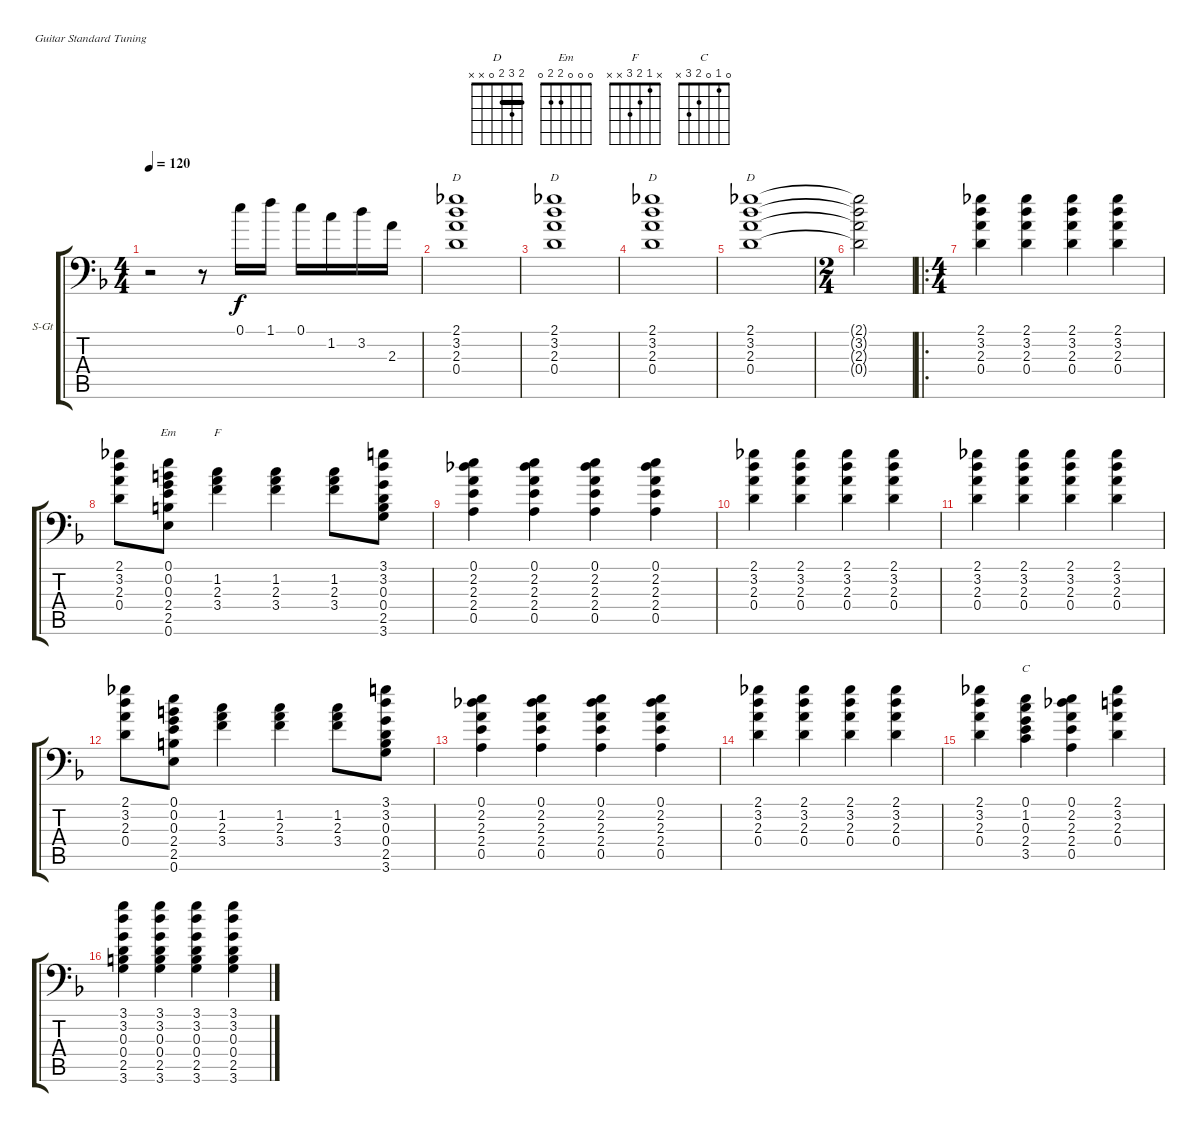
\bracketExtendMode groupsimilarinstruments
\firstSystemTrackNameOrientation horizontal
\otherSystemsTrackNameOrientation horizontal
\track ("Steel Guitar" "S-Gt") {instrument acousticguitarsteel}
\staff {score tabs}
\tuning (E4 B3 G3 D3 A2 E2)
\chord ("D" 2 3 2 0 x x) {barre 2}
\chord ("Em" 0 0 0 2 2 0)
\chord ("F" x 1 2 3 x x)
\chord ("C" 0 1 0 2 3 x)
\ts (4 4)
\tempo 120
\clef f4
\scale
0.333333
\ks dminor
r.2{dy f instrument acousticguitarsteel} r.8 0.1.16 1.1.16 0.1.16 1.2.16 3.2.16 2.3.16 |
\scale
0.333333 (0.4 2.3 3.2 2.1).1{ch "D"} |
\scale
0.333333 (0.4 2.3 3.2 2.1).1{ch "D"} |
\scale
0.24498 (0.4 2.3 3.2 2.1).1{ch "D"} |
\scale
0.24498 (0.4 2.3 3.2 2.1).1{ch "D"} |
\ts (2 4)
\scale
0.51004 (0.4{t} 2.3{t} 3.2{t} 2.1{t}).2 |
\ro
\ts (4 4)
\scale
0.532567 (0.4 2.3 3.2 2.1).4 (0.4 2.3 3.2 2.1).4 (0.4 2.3 3.2 2.1).4 (0.4 2.3 3.2 2.1).4 |
\scale
0.233716 (0.4 2.3 3.2 2.1).8 (0.6 2.4 2.5 0.3 0.2 0.1).8{ch "Em"} (3.4 2.3 1.2).4{ch "F"} (3.4 2.3 1.2).4 (3.4 2.3 1.2).8 (3.6 2.5 0.4 0.3 3.2 3.1).8 |
\scale
0.233716 (0.5 2.4 2.3 2.2 0.1).4 (0.5 2.4 2.3 2.2 0.1).4 (0.5 2.4 2.3 2.2 0.1).4 (0.5 2.4 2.3 2.2 0.1).4 |
\scale
0.333333 (0.4 2.3 3.2 2.1).4 (0.4 2.3 3.2 2.1).4 (0.4 2.3 3.2 2.1).4 (0.4 2.3 3.2 2.1).4 |
\scale
0.333333 (0.4 2.3 3.2 2.1).4 (0.4 2.3 3.2 2.1).4 (0.4 2.3 3.2 2.1).4 (0.4 2.3 3.2 2.1).4 |
\scale
0.333333 (0.4 2.3 3.2 2.1).8 (0.6 2.5 2.4 0.3 0.2 0.1).8 (1.2 2.3 3.4).4 (1.2 2.3 3.4).4 (1.2 2.3 3.4).8 (3.6 2.5 0.4 0.3 3.2 3.1).8 |
\scale
0.333333 (0.5 2.4 2.3 2.2 0.1).4 (0.5 2.4 2.3 2.2 0.1).4 (0.5 2.4 2.3 2.2 0.1).4 (0.5 2.4 2.3 2.2 0.1).4 |
\scale
0.333333 (0.4 2.3 3.2 2.1).4 (0.4 2.3 3.2 2.1).4 (0.4 2.3 3.2 2.1).4 (0.4 2.3 3.2 2.1).4 |
\scale
0.333333 (0.4 2.3 3.2 2.1).4 (1.2 2.4 3.5 0.3 0.1).4{ch "C"} (0.1 2.2 2.3 2.4 0.5).4 (0.4 2.3 3.2 2.1).4 |
\scale
0.333333 (2.5 3.6 3.2 3.1 0.4 0.3).4 (2.5 3.6 3.2 3.1 0.4 0.3).4 (2.5 3.6 3.2 3.1 0.4 0.3).4 (2.5 3.6 3.2 3.1 0.4 0.3).4
